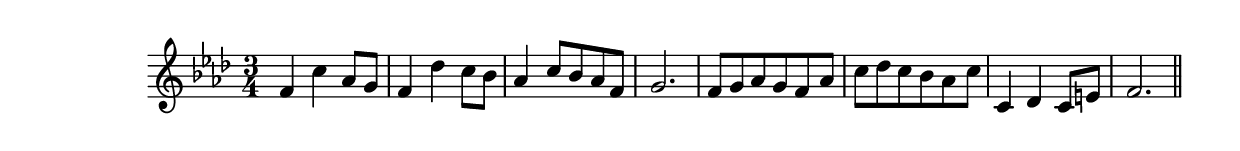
\version "2.19.49"
%{\header {
  composer = "G.A. Wedge"
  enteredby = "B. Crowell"
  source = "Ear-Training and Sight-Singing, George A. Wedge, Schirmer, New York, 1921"
}%}
\score{{\key f \minor
\time 3/4
%{\tempo 4=100
%}\relative f' {
  f4 c' as8 g | f4 des' c8 bes | as4 c8 bes as f | g2. | f8 g as g f as | c des c bes as c | c,4 des c8 e | f2. 
  \bar "||"
}

}}